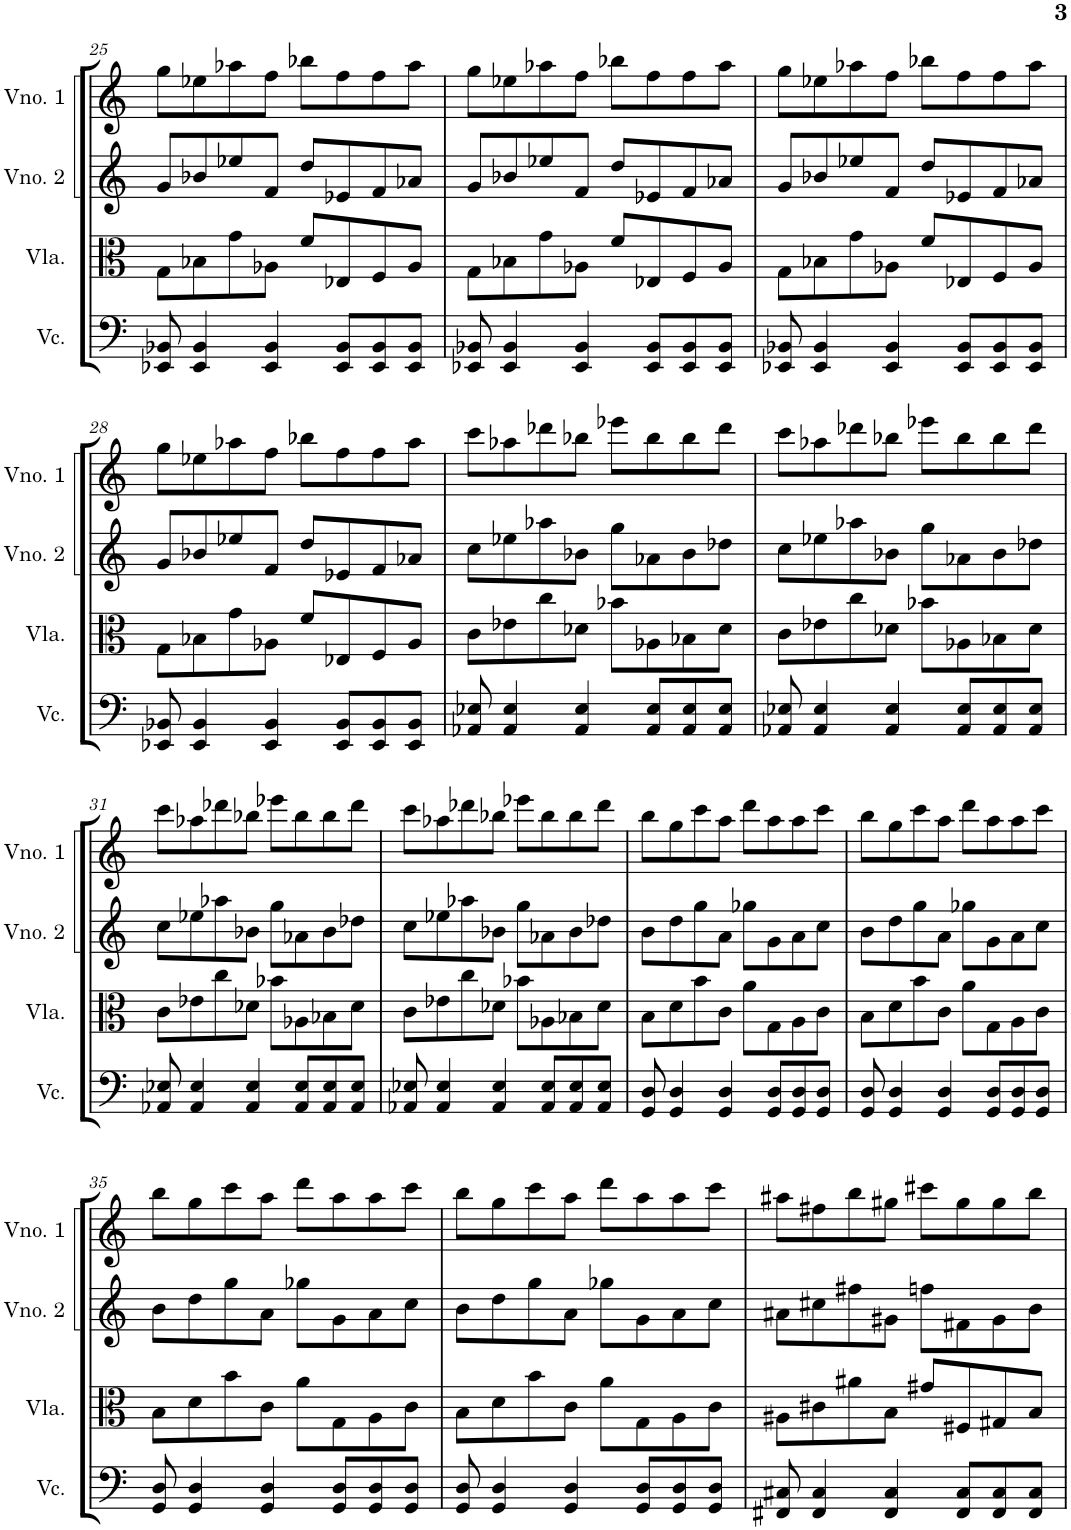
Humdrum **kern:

**kern	**kern	**kern	**kern
*part4	*part3	*part2	*part1
*staff4	*staff3	*staff2	*staff1
*I"Violoncelo	*I"Viola	*I"Violino 2	*I"Violino 1
*I'Vc.	*I'Vla.	*I'Vno. 2	*I'Vno. 1
!!LO:PB:g=z
*clefF4	*clefC3	*clefG2	*clefG2
*k[]	*k[]	*k[]	*k[]
*M4/4	*M4/4	*M4/4	*M4/4
=25	=25	=25	=25
8EE-X/ 8BB-X/	8G\L	8g/L	8gg\L
4EE-/ 4BB-/	8B-X\	8b-X/	8ee-X\
.	8g\	8ee-X/	8aa-X\
4EE-/ 4BB-/	8A-X\J	8f/J	8ff\J
.	8f/L	8dd/L	8bb-X\L
8EE-/ 8BB-/L	8E-X/	8e-X/	8ff\
8EE-/ 8BB-/	8F/	8f/	8ff\
8EE-/ 8BB-/J	8A-/J	8a-X/J	8aa-\J
=26	=26	=26	=26
8EE-X/ 8BB-X/	8G\L	8g/L	8gg\L
4EE-/ 4BB-/	8B-X\	8b-X/	8ee-X\
.	8g\	8ee-X/	8aa-X\
4EE-/ 4BB-/	8A-X\J	8f/J	8ff\J
.	8f/L	8dd/L	8bb-X\L
8EE-/ 8BB-/L	8E-X/	8e-X/	8ff\
8EE-/ 8BB-/	8F/	8f/	8ff\
8EE-/ 8BB-/J	8A-/J	8a-X/J	8aa-\J
=27	=27	=27	=27
8EE-X/ 8BB-X/	8G\L	8g/L	8gg\L
4EE-/ 4BB-/	8B-X\	8b-X/	8ee-X\
.	8g\	8ee-X/	8aa-X\
4EE-/ 4BB-/	8A-X\J	8f/J	8ff\J
.	8f/L	8dd/L	8bb-X\L
8EE-/ 8BB-/L	8E-X/	8e-X/	8ff\
8EE-/ 8BB-/	8F/	8f/	8ff\
8EE-/ 8BB-/J	8A-/J	8a-X/J	8aa-\J
!!LO:LB:g=z
=28	=28	=28	=28
8EE-X/ 8BB-X/	8G\L	8g/L	8gg\L
4EE-/ 4BB-/	8B-X\	8b-X/	8ee-X\
.	8g\	8ee-X/	8aa-X\
4EE-/ 4BB-/	8A-X\J	8f/J	8ff\J
.	8f/L	8dd/L	8bb-X\L
8EE-/ 8BB-/L	8E-X/	8e-X/	8ff\
8EE-/ 8BB-/	8F/	8f/	8ff\
8EE-/ 8BB-/J	8A-/J	8a-X/J	8aa-\J
=29	=29	=29	=29
8AA-X/ 8E-X/	8c\L	8cc\L	8ccc\L
4AA-/ 4E-/	8e-X\	8ee-X\	8aa-X\
.	8cc\	8aa-X\	8ddd-X\
4AA-/ 4E-/	8d-X\J	8b-X\J	8bb-X\J
.	8b-X\L	8gg\L	8eee-X\L
8AA-/ 8E-/L	8A-X\	8a-X\	8bb-\
8AA-/ 8E-/	8B-X\	8b-\	8bb-\
8AA-/ 8E-/J	8d-\J	8dd-X\J	8ddd-\J
=30	=30	=30	=30
8AA-X/ 8E-X/	8c\L	8cc\L	8ccc\L
4AA-/ 4E-/	8e-X\	8ee-X\	8aa-X\
.	8cc\	8aa-X\	8ddd-X\
4AA-/ 4E-/	8d-X\J	8b-X\J	8bb-X\J
.	8b-X\L	8gg\L	8eee-X\L
8AA-/ 8E-/L	8A-X\	8a-X\	8bb-\
8AA-/ 8E-/	8B-X\	8b-\	8bb-\
8AA-/ 8E-/J	8d-\J	8dd-X\J	8ddd-\J
!!LO:LB:g=z
=31	=31	=31	=31
8AA-X/ 8E-X/	8c\L	8cc\L	8ccc\L
4AA-/ 4E-/	8e-X\	8ee-X\	8aa-X\
.	8cc\	8aa-X\	8ddd-X\
4AA-/ 4E-/	8d-X\J	8b-X\J	8bb-X\J
.	8b-X\L	8gg\L	8eee-X\L
8AA-/ 8E-/L	8A-X\	8a-X\	8bb-\
8AA-/ 8E-/	8B-X\	8b-\	8bb-\
8AA-/ 8E-/J	8d-\J	8dd-X\J	8ddd-\J
=32	=32	=32	=32
8AA-X/ 8E-X/	8c\L	8cc\L	8ccc\L
4AA-/ 4E-/	8e-X\	8ee-X\	8aa-X\
.	8cc\	8aa-X\	8ddd-X\
4AA-/ 4E-/	8d-X\J	8b-X\J	8bb-X\J
.	8b-X\L	8gg\L	8eee-X\L
8AA-/ 8E-/L	8A-X\	8a-X\	8bb-\
8AA-/ 8E-/	8B-X\	8b-\	8bb-\
8AA-/ 8E-/J	8d-\J	8dd-X\J	8ddd-\J
=33	=33	=33	=33
8GG/ 8D/	8B\L	8b\L	8bb\L
4GG/ 4D/	8d\	8dd\	8gg\
.	8b\	8gg\	8ccc\
4GG/ 4D/	8c\J	8a\J	8aa\J
.	8a\L	8gg-X\L	8ddd\L
8GG/ 8D/L	8G\	8g\	8aa\
8GG/ 8D/	8A\	8a\	8aa\
8GG/ 8D/J	8c\J	8cc\J	8ccc\J
=34	=34	=34	=34
8GG/ 8D/	8B\L	8b\L	8bb\L
4GG/ 4D/	8d\	8dd\	8gg\
.	8b\	8gg\	8ccc\
4GG/ 4D/	8c\J	8a\J	8aa\J
.	8a\L	8gg-X\L	8ddd\L
8GG/ 8D/L	8G\	8g\	8aa\
8GG/ 8D/	8A\	8a\	8aa\
8GG/ 8D/J	8c\J	8cc\J	8ccc\J
!!LO:LB:g=z
=35	=35	=35	=35
8GG/ 8D/	8B\L	8b\L	8bb\L
4GG/ 4D/	8d\	8dd\	8gg\
.	8b\	8gg\	8ccc\
4GG/ 4D/	8c\J	8a\J	8aa\J
.	8a\L	8gg-X\L	8ddd\L
8GG/ 8D/L	8G\	8g\	8aa\
8GG/ 8D/	8A\	8a\	8aa\
8GG/ 8D/J	8c\J	8cc\J	8ccc\J
=36	=36	=36	=36
8GG/ 8D/	8B\L	8b\L	8bb\L
4GG/ 4D/	8d\	8dd\	8gg\
.	8b\	8gg\	8ccc\
4GG/ 4D/	8c\J	8a\J	8aa\J
.	8a\L	8gg-X\L	8ddd\L
8GG/ 8D/L	8G\	8g\	8aa\
8GG/ 8D/	8A\	8a\	8aa\
8GG/ 8D/J	8c\J	8cc\J	8ccc\J
=37	=37	=37	=37
8FF#X/ 8C#X/	8A#X\L	8a#X\L	8aa#X\L
4FF#/ 4C#/	8c#X\	8cc#X\	8ff#X\
.	8a#X\	8ff#X\	8bb\
4FF#/ 4C#/	8B\J	8g#X\J	8gg#X\J
.	8g#X/L	8ffn\L	8ccc#X\L
8FF#/ 8C#/L	8F#X/	8f#X\	8gg#\
8FF#/ 8C#/	8G#X/	8g#\	8gg#\
8FF#/ 8C#/J	8B/J	8b\J	8bb\J
=	=	=	=
*-	*-	*-	*-
